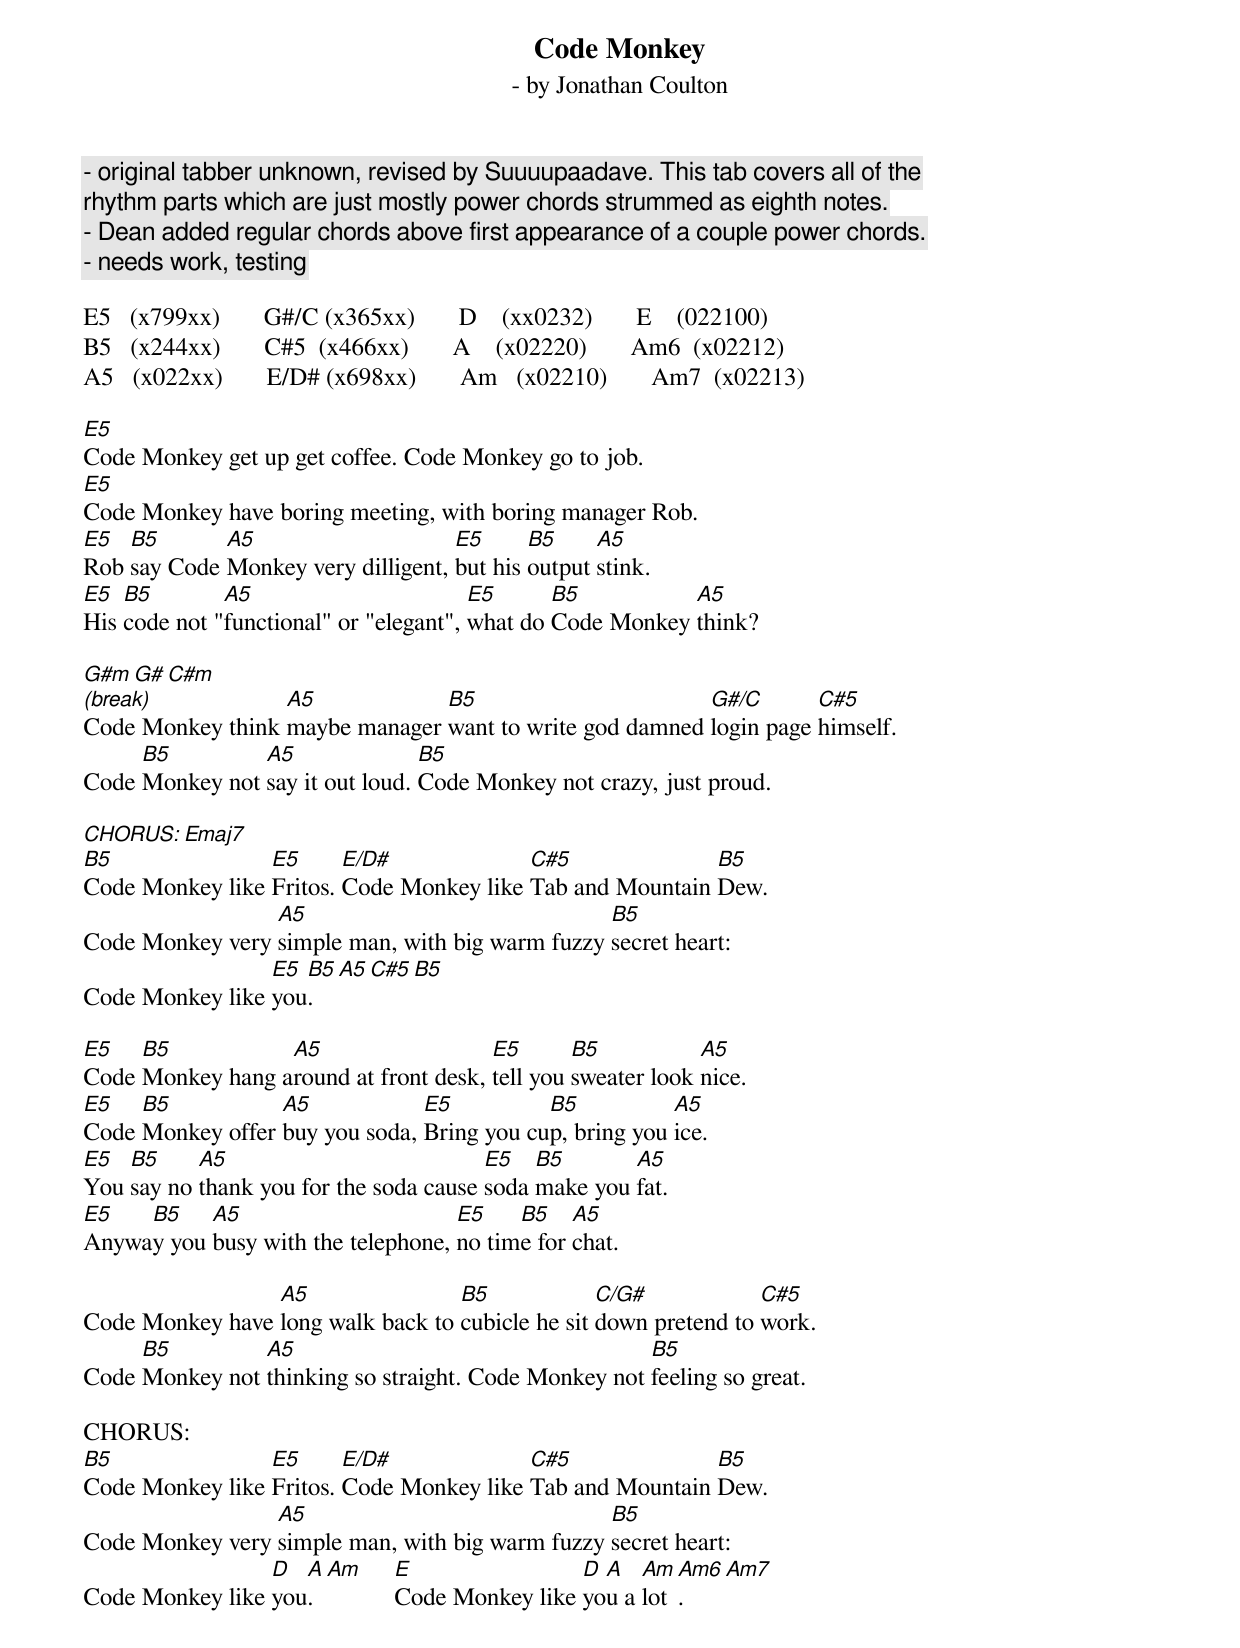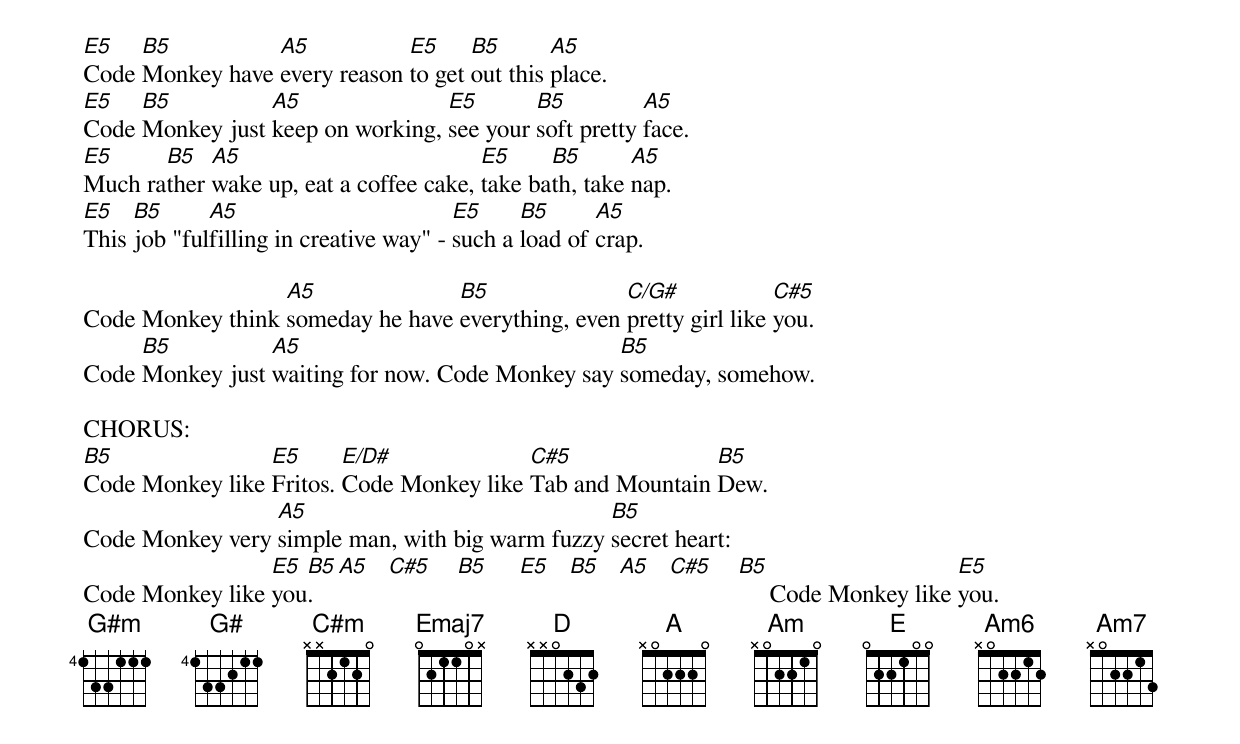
Code Monkey
 - by Jonathan Coulton
 - original tabber unknown, revised by Suuuupaadave. This tab covers all of the
   rhythm parts which are just mostly power chords strummed as eighth notes.
 - Dean added regular chords above first appearance of a couple power chords.
 - needs work, testing

E5   (x799xx)       G#/C (x365xx)       D    (xx0232)       E    (022100)
B5   (x244xx)       C#5  (x466xx)       A    (x02220)       Am6  (x02212)
A5   (x022xx)       E/D# (x698xx)       Am   (x02210)       Am7  (x02213)

E5
Code Monkey get up get coffee. Code Monkey go to job.
E5
Code Monkey have boring meeting, with boring manager Rob.
E5  B5       A5                     E5      B5     A5
Rob say Code Monkey very dilligent, but his output stink.
E5  B5        A5                        E5      B5          A5
His code not "functional" or "elegant", what do Code Monkey think?

                                                         G#m   G#   C#m
(break)           A5            B5                       G#/C       C#5
Code Monkey think maybe manager want to write god damned login page himself.
     B5         A5               B5
Code Monkey not say it out loud. Code Monkey not crazy, just proud.

CHORUS:                  Emaj7
B5               E5      E/D#             C#5              B5
Code Monkey like Fritos. Code Monkey like Tab and Mountain Dew.
                 A5                              B5
Code Monkey very simple man, with big warm fuzzy secret heart:
                 E5 B5 A5 C#5 B5
Code Monkey like you.

E5   B5           A5                   E5       B5           A5
Code Monkey hang around at front desk, tell you sweater look nice.
E5   B5           A5            E5          B5           A5
Code Monkey offer buy you soda, Bring you cup, bring you ice.
E5  B5     A5                           E5   B5       A5
You say no thank you for the soda cause soda make you fat.
E5   B5    A5                       E5    B5    A5
Anyway you busy with the telephone, no time for chat.

                 A5                B5             C/G#            C#5
Code Monkey have long walk back to cubicle he sit down pretend to work.
     B5         A5                                    B5
Code Monkey not thinking so straight. Code Monkey not feeling so great.

CHORUS:
B5               E5      E/D#             C#5              B5
Code Monkey like Fritos. Code Monkey like Tab and Mountain Dew.
                 A5                              B5
Code Monkey very simple man, with big warm fuzzy secret heart:
                 D  A Am   E                D A   Am Am6 Am7
Code Monkey like you.      Code Monkey like you a lot.

E5   B5          A5           E5     B5       A5
Code Monkey have every reason to get out this place.
E5   B5          A5               E5       B5          A5
Code Monkey just keep on working, see your soft pretty face.
E5     B5   A5                          E5     B5       A5
Much rather wake up, eat a coffee cake, take bath, take nap.
E5   B5      A5                         E5     B5      A5
This job "fulfilling in creative way" - such a load of crap.

                  A5              B5               C/G#             C#5
Code Monkey think someday he have everything, even pretty girl like you.
     B5          A5                               B5
Code Monkey just waiting for now. Code Monkey say someday, somehow.

CHORUS:
B5               E5      E/D#             C#5              B5
Code Monkey like Fritos. Code Monkey like Tab and Mountain Dew.
                 A5                              B5
Code Monkey very simple man, with big warm fuzzy secret heart:
                 E5 B5 A5 C#5 B5   E5 B5 A5 C#5 B5                    E5
Code Monkey like you.                                Code Monkey like you.
